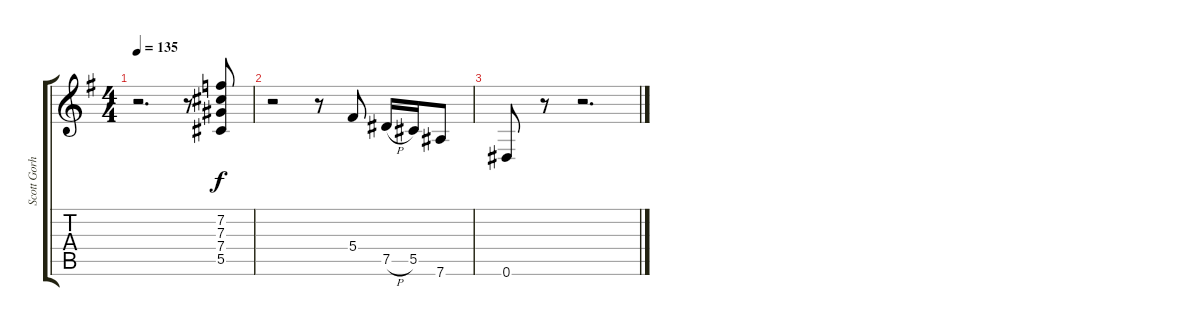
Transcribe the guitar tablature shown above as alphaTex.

\track ("Scott Gorham" "Scott Gorh") {instrument distortionguitar}
\staff {score tabs}
\tuning (Eb4 Bb3 Gb3 Db3 Ab2 Eb2) {hide}
\ts (4 4)
\tempo 135
\clef g2
\ks eminor
r.2{d dy f} r.8 (7.2 7.3 7.4 5.5).8 |
r.2 r.8 5.4.8 7.5{h}.16 5.5.16 7.6.8 |
0.6.8 r.8 r.2{d}
